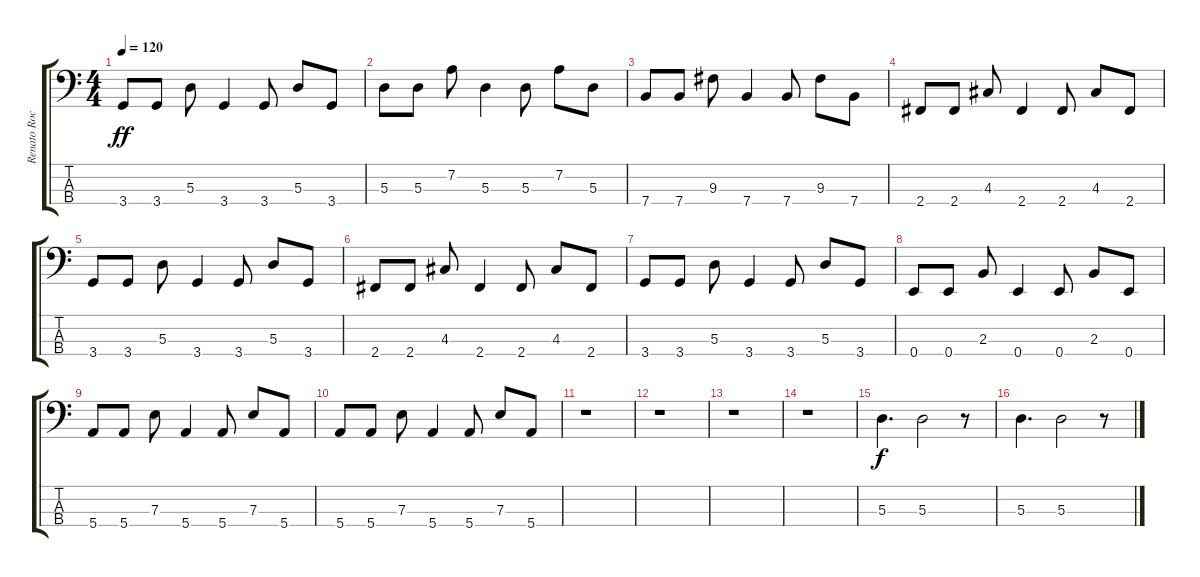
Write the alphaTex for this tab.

\track ("Renato Rocha (Contra-Baixo)" "Renato Roc") {instrument synthbass1}
\staff {score tabs}
\tuning (G2 D2 A1 E1) {hide}
\ts (4 4)
\tempo 120
\clef f4
\ks c
3.4.8{dy ff} 3.4.8 5.3.8 3.4.4 3.4.8 5.3.8 3.4.8 |
5.3.8 5.3.8 7.2.8 5.3.4 5.3.8 7.2.8 5.3.8 |
7.4.8 7.4.8 9.3.8 7.4.4 7.4.8 9.3.8 7.4.8 |
2.4.8 2.4.8 4.3.8 2.4.4 2.4.8 4.3.8 2.4.8 |
3.4.8 3.4.8 5.3.8 3.4.4 3.4.8 5.3.8 3.4.8 |
2.4.8 2.4.8 4.3.8 2.4.4 2.4.8 4.3.8 2.4.8 |
3.4.8 3.4.8 5.3.8 3.4.4 3.4.8 5.3.8 3.4.8 |
0.4.8 0.4.8 2.3.8 0.4.4 0.4.8 2.3.8 0.4.8 |
5.4.8 5.4.8 7.3.8 5.4.4 5.4.8 7.3.8 5.4.8 |
5.4.8 5.4.8 7.3.8 5.4.4 5.4.8 7.3.8 5.4.8 |
r.1 |
r.1 |
r.1 |
r.1 |
5.3.4{d dy f} 5.3.2 r.8 |
5.3.4{d} 5.3.2 r.8
